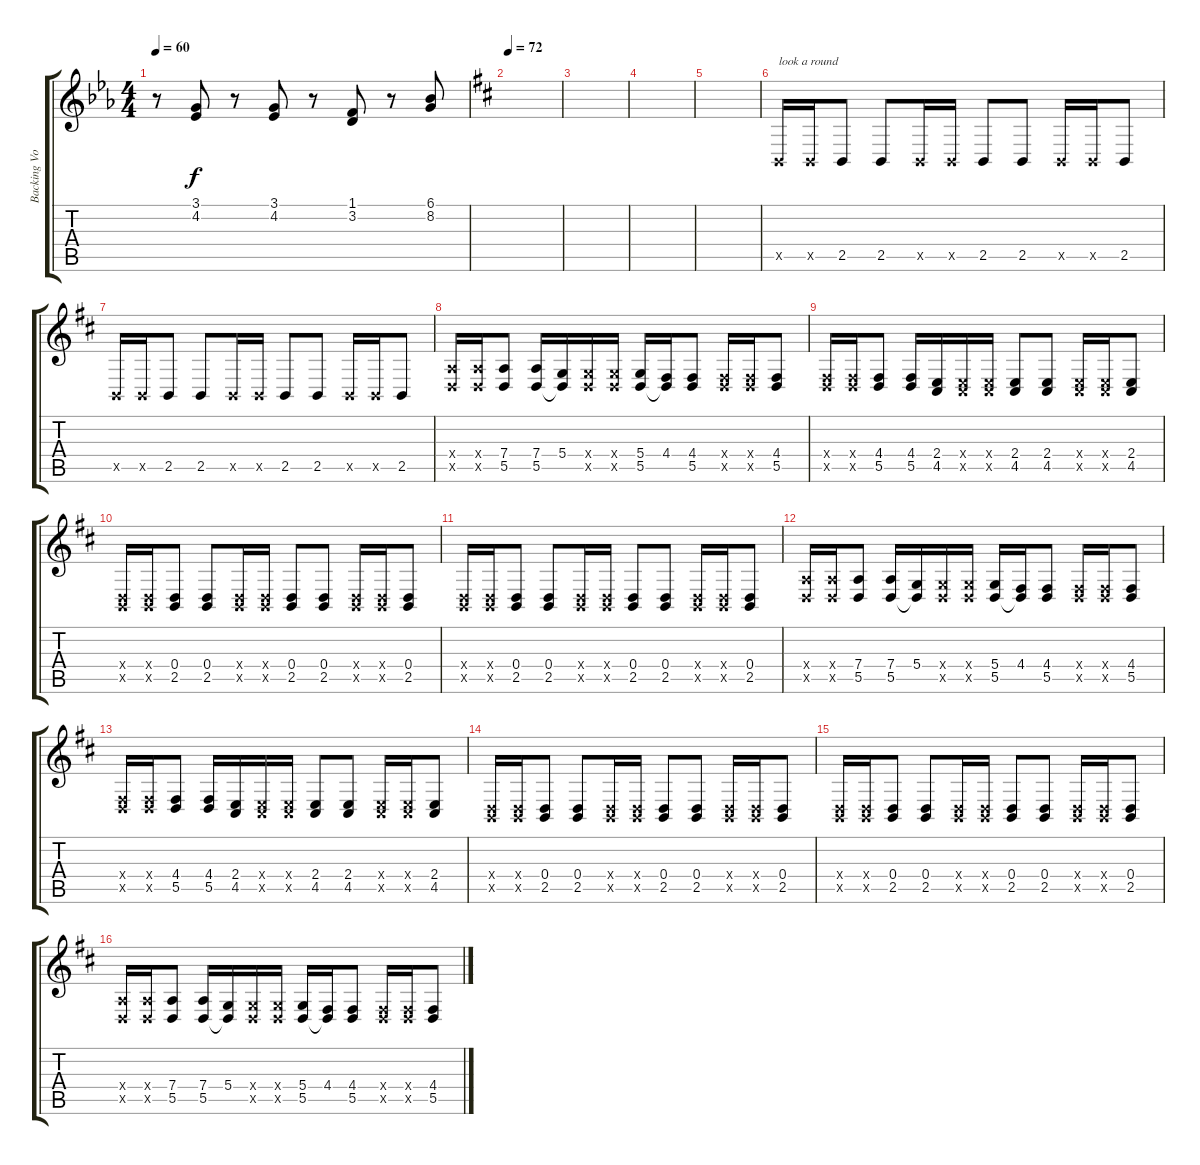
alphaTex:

\track ("Backing Vocals" "Backing Vo") {instrument choiraahs}
\staff {score tabs}
\tuning (E4 B3 G3 D3 A2 E2) {hide}
\ts (4 4)
\tempo 60
\clef g2
\ks eb
r.8{dy f} (3.1 4.2).8 r.8 (3.1 4.2).8 r.8 (1.1 3.2).8 r.8 (6.1 8.2).8 |
\tempo 72
\ks d
|
|
|
|
2.5{x}.16{txt "look a round"} 2.5{x}.16 2.5.8 2.5.8 2.5{x}.16 2.5{x}.16 2.5.8 2.5.8 2.5{x}.16 2.5{x}.16 2.5.8 |
2.5{x}.16 2.5{x}.16 2.5.8 2.5.8 2.5{x}.16 2.5{x}.16 2.5.8 2.5.8 2.5{x}.16 2.5{x}.16 2.5.8 |
(7.4{x} 5.5{x}).16 (7.4{x} 5.5{x}).16 (7.4 5.5).8 (7.4 5.5).16 (5.4 5.5{t}).16 (5.4{x} 5.5{x}).16 (5.4{x} 5.5{x}).16 (5.4 5.5).16 (4.4 5.5{t}).16 (4.4 5.5).8 (4.4{x} 5.5{x}).16 (4.4{x} 5.5{x}).16 (4.4 5.5).8 |
(4.4{x} 5.5{x}).16 (4.4{x} 5.5{x}).16 (4.4 5.5).8 (4.4 5.5).16 (2.4 4.5).16 (2.4{x} 4.5{x}).16 (2.4{x} 4.5{x}).16 (2.4 4.5).8 (2.4 4.5).8 (2.4{x} 4.5{x}).16 (2.4{x} 4.5{x}).16 (2.4 4.5).8 |
(0.4{x} 2.5{x}).16 (0.4{x} 2.5{x}).16 (0.4 2.5).8 (0.4 2.5).8 (0.4{x} 2.5{x}).16 (0.4{x} 2.5{x}).16 (0.4 2.5).8 (0.4 2.5).8 (0.4{x} 2.5{x}).16 (0.4{x} 2.5{x}).16 (0.4 2.5).8 |
(0.4{x} 2.5{x}).16 (0.4{x} 2.5{x}).16 (0.4 2.5).8 (0.4 2.5).8 (0.4{x} 2.5{x}).16 (0.4{x} 2.5{x}).16 (0.4 2.5).8 (0.4 2.5).8 (0.4{x} 2.5{x}).16 (0.4{x} 2.5{x}).16 (0.4 2.5).8 |
(7.4{x} 5.5{x}).16 (7.4{x} 5.5{x}).16 (7.4 5.5).8 (7.4 5.5).16 (5.4 5.5{t}).16 (5.4{x} 5.5{x}).16 (5.4{x} 5.5{x}).16 (5.4 5.5).16 (4.4 5.5{t}).16 (4.4 5.5).8 (4.4{x} 5.5{x}).16 (4.4{x} 5.5{x}).16 (4.4 5.5).8 |
(4.4{x} 5.5{x}).16 (4.4{x} 5.5{x}).16 (4.4 5.5).8 (4.4 5.5).16 (2.4 4.5).16 (2.4{x} 4.5{x}).16 (2.4{x} 4.5{x}).16 (2.4 4.5).8 (2.4 4.5).8 (2.4{x} 4.5{x}).16 (2.4{x} 4.5{x}).16 (2.4 4.5).8 |
(0.4{x} 2.5{x}).16 (0.4{x} 2.5{x}).16 (0.4 2.5).8 (0.4 2.5).8 (0.4{x} 2.5{x}).16 (0.4{x} 2.5{x}).16 (0.4 2.5).8 (0.4 2.5).8 (0.4{x} 2.5{x}).16 (0.4{x} 2.5{x}).16 (0.4 2.5).8 |
(0.4{x} 2.5{x}).16 (0.4{x} 2.5{x}).16 (0.4 2.5).8 (0.4 2.5).8 (0.4{x} 2.5{x}).16 (0.4{x} 2.5{x}).16 (0.4 2.5).8 (0.4 2.5).8 (0.4{x} 2.5{x}).16 (0.4{x} 2.5{x}).16 (0.4 2.5).8 |
(7.4{x} 5.5{x}).16 (7.4{x} 5.5{x}).16 (7.4 5.5).8 (7.4 5.5).16 (5.4 5.5{t}).16 (5.4{x} 5.5{x}).16 (5.4{x} 5.5{x}).16 (5.4 5.5).16 (4.4 5.5{t}).16 (4.4 5.5).8 (4.4{x} 5.5{x}).16 (4.4{x} 5.5{x}).16 (4.4 5.5).8
